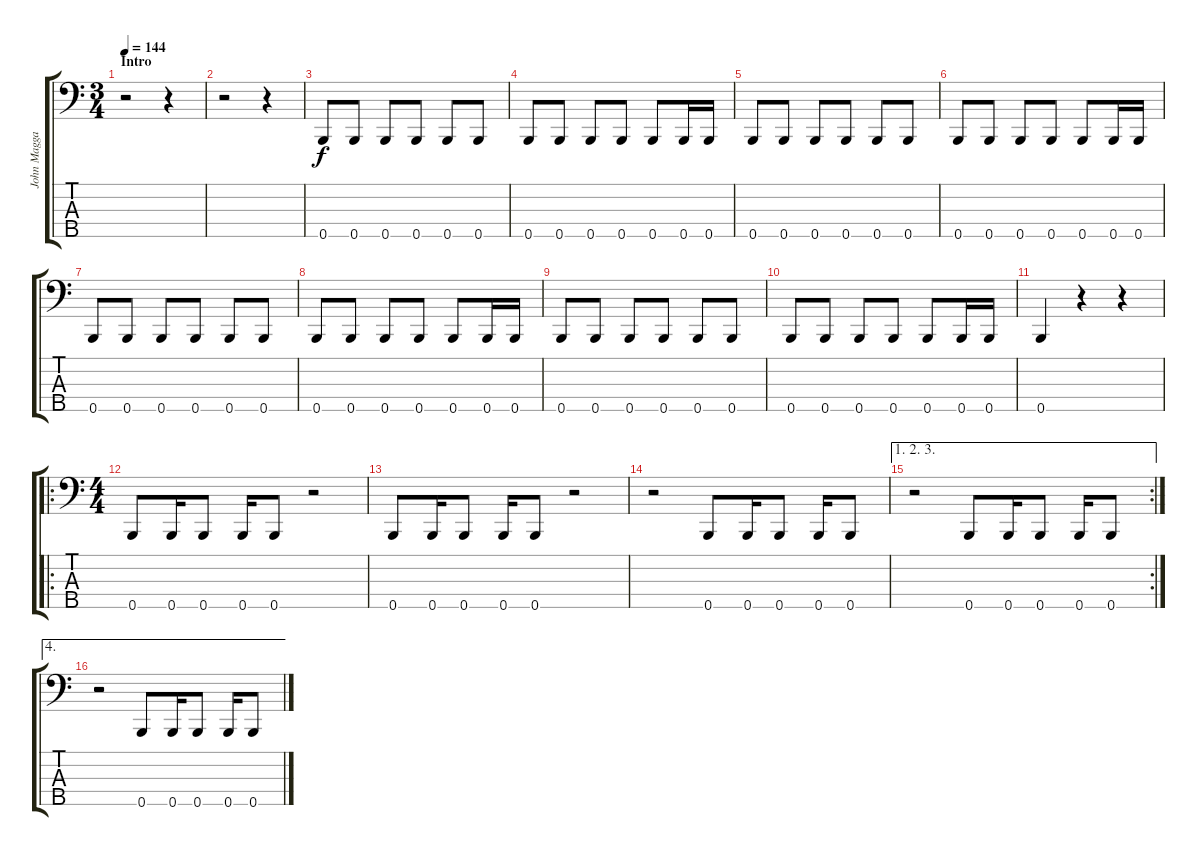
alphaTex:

\track ("John Maggard" "John Magga") {instrument electricbassfinger}
\staff {score tabs}
\tuning (G2 D2 A1 E1 B0) {hide}
\ts (3 4)
\section ("" "Intro")
\tempo 144
\clef f4
\ks c
r.2{dy f volume 0 instrument electricbassfinger} r.4 |
r.2 r.4 |
0.5.8{volume 13} 0.5.8 0.5.8 0.5.8 0.5.8 0.5.8 |
0.5.8 0.5.8 0.5.8 0.5.8 0.5.8 0.5.16 0.5.16 |
0.5.8 0.5.8 0.5.8 0.5.8 0.5.8 0.5.8 |
0.5.8 0.5.8 0.5.8 0.5.8 0.5.8 0.5.16 0.5.16 |
0.5.8 0.5.8 0.5.8 0.5.8 0.5.8 0.5.8 |
0.5.8 0.5.8 0.5.8 0.5.8 0.5.8 0.5.16 0.5.16 |
0.5.8 0.5.8 0.5.8 0.5.8 0.5.8 0.5.8 |
0.5.8 0.5.8 0.5.8 0.5.8 0.5.8 0.5.16 0.5.16 |
0.5.4 r.4 r.4 |
\ro
\ts (4 4)
0.5.8 0.5.16 0.5.8 0.5.16 0.5.8 r.2 |
0.5.8 0.5.16 0.5.8 0.5.16 0.5.8 r.2 |
r.2 0.5.8 0.5.16 0.5.8 0.5.16 0.5.8 |
\ae (1 2 3)
\rc 2
r.2 0.5.8 0.5.16 0.5.8 0.5.16 0.5.8 |
\ae 4
r.2 0.5.8 0.5.16 0.5.8 0.5.16 0.5.8
